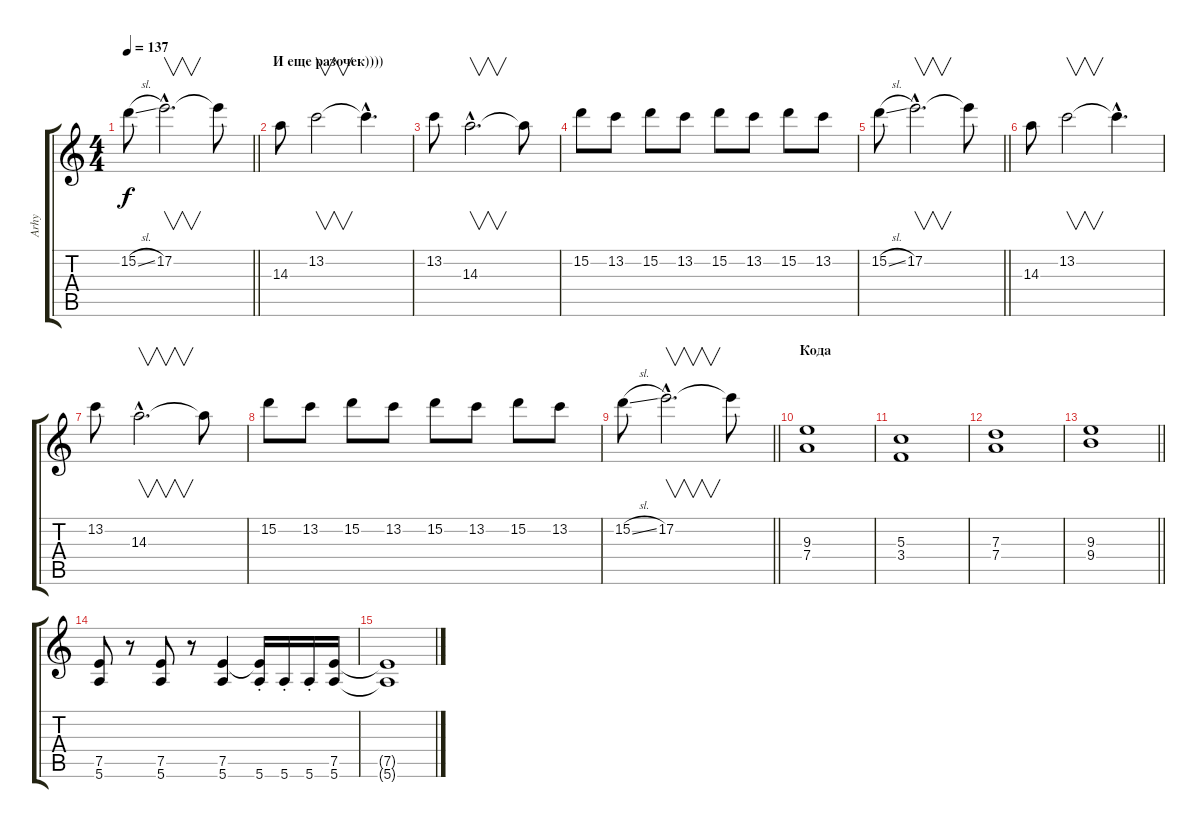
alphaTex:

\track ("Arhy" "Arhy") {instrument distortionguitar}
\staff {score tabs}
\tuning (E4 B3 G3 D3 A2 E2) {hide}
\ts (4 4)
\tempo 137
\clef g2
\barLineRight lightlight
\ks c
15.2{sl}.8{dy f} 17.2{hac}.2{v d} 17.2{t}.8 |
\section ("" "И еще разочек))))")
14.3.8 13.2.2{v} 13.2{hac t}.4{d} |
13.2.8 14.3{hac}.2{v d} 14.3{t}.8 |
15.2.8 13.2.8 15.2.8 13.2.8 15.2.8 13.2.8 15.2.8 13.2.8 |
\barLineRight lightlight
15.2{sl}.8 17.2{hac}.2{v d} 17.2{t}.8 |
14.3.8 13.2.2{v} 13.2{hac t}.4{d} |
13.2.8 14.3{hac}.2{v d} 14.3{t}.8 |
15.2.8 13.2.8 15.2.8 13.2.8 15.2.8 13.2.8 15.2.8 13.2.8 |
\barLineRight lightlight
15.2{sl}.8 17.2{hac}.2{v d} 17.2{t}.8 |
\section ("" "Кода")
(9.3 7.4).1 |
(5.3 3.4).1 |
(7.3 7.4).1 |
\barLineRight lightlight
(9.3 9.4).1 |
(7.5 5.6).8 r.8 (7.5 5.6).8 r.8 (7.5 5.6).4 (7.5{t} 5.6{st}).16 5.6{st}.16 5.6{st}.16 (7.5 5.6).16 |
(7.5{t} 5.6{t}).1
